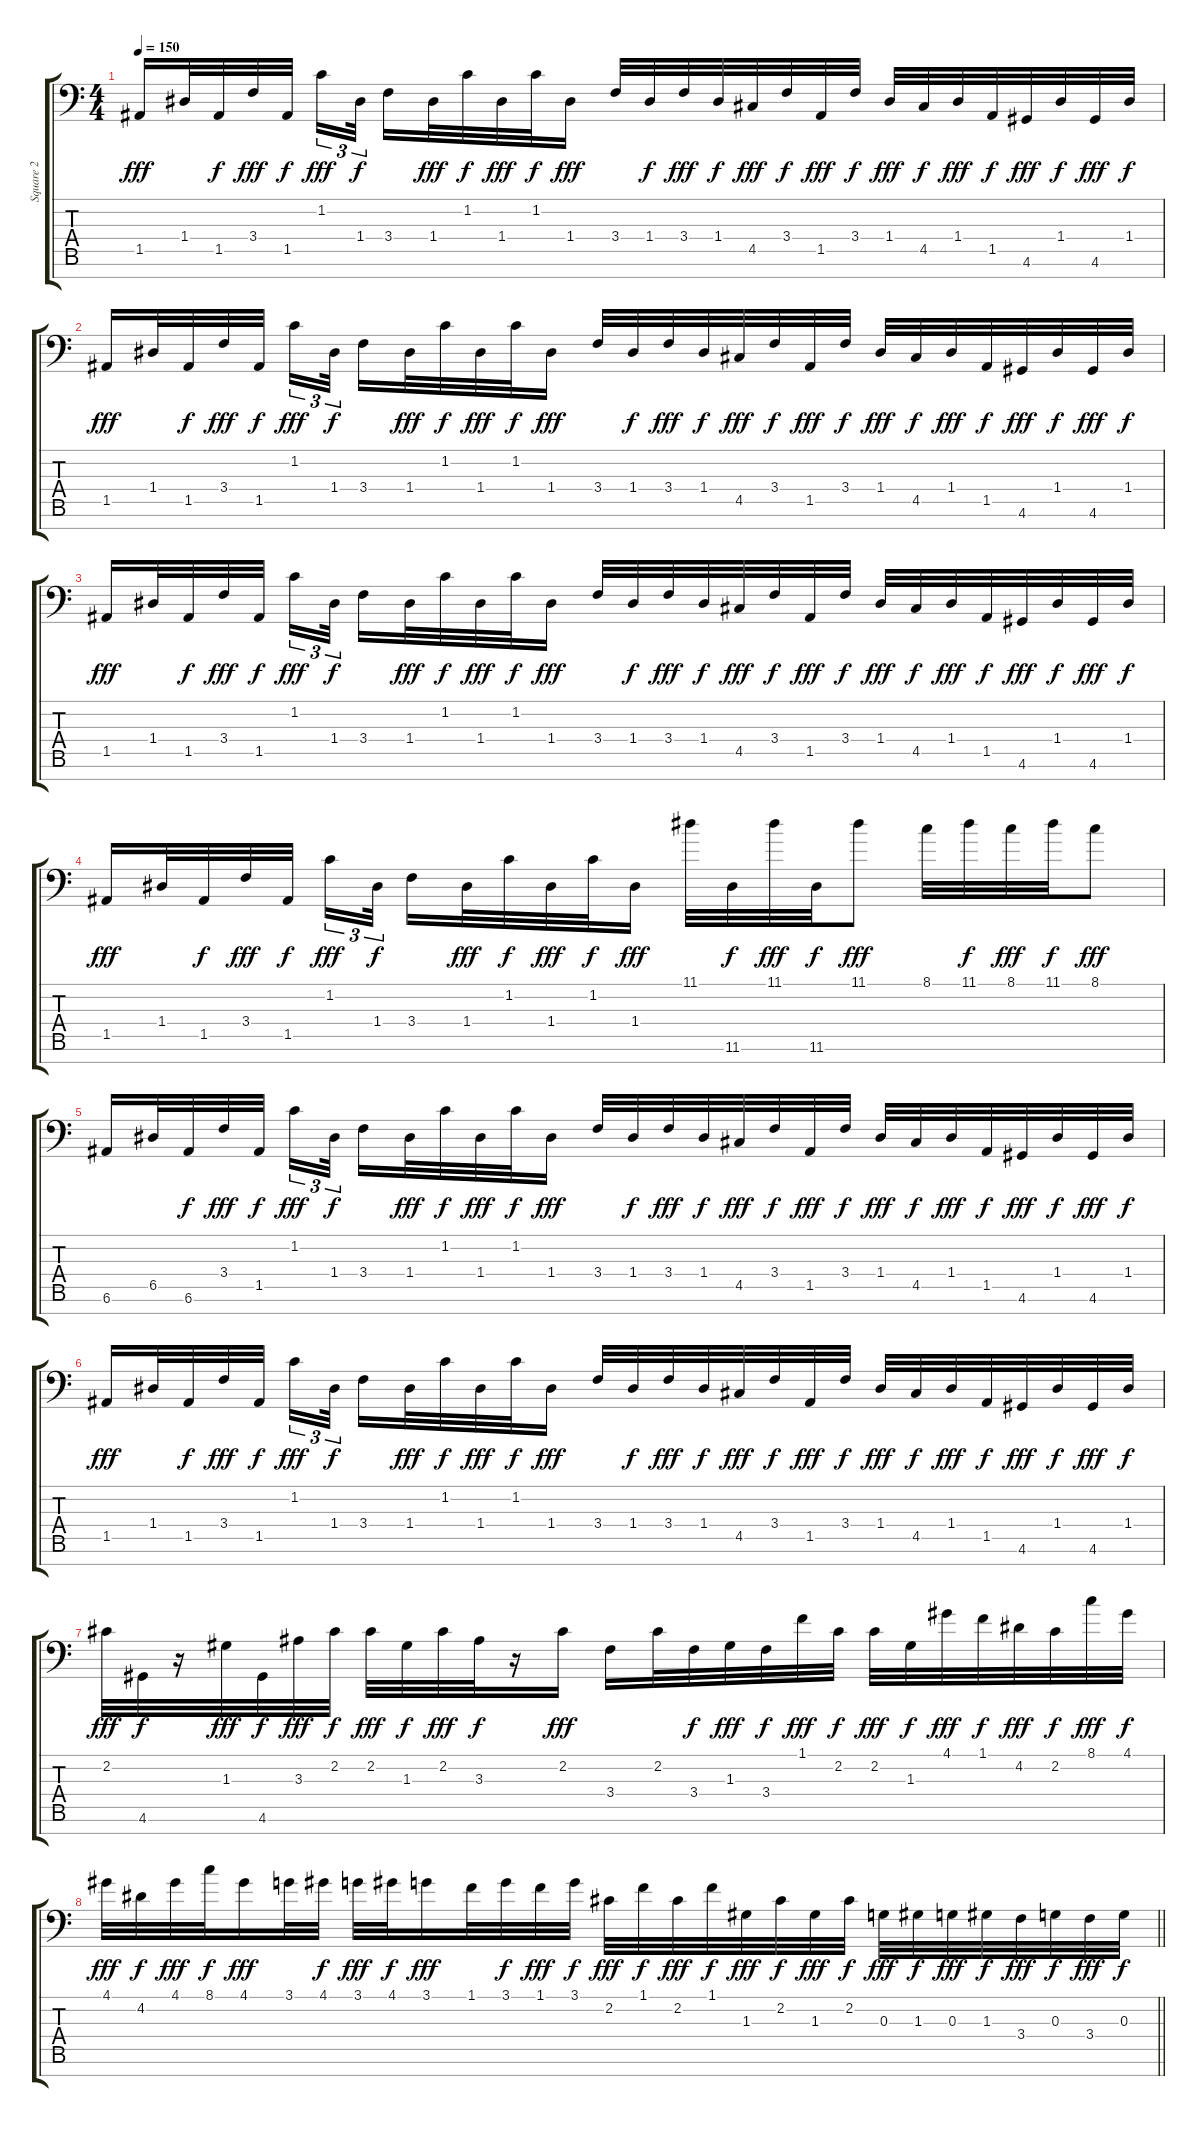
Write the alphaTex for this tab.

\track ("Square 2" "Square 2") {instrument lead1square}
\staff {score tabs}
\tuning (E4 B3 G3 D3 A2 E2 Bb1) {hide}
\ts (4 4)
\tempo 150
\clef f4
\ks c
1.5.16{dy fff} 1.4.32 1.5.32{dy f} 3.4.32{dy fff} 1.5.32{dy f beam splitsecondary} 1.2.16{tu (3 2) dy fff} 1.4.32{tu (3 2) dy f} 3.4.16 1.4.32{dy fff} 1.2.32{dy f} 1.4.32{dy fff} 1.2.32{dy f} 1.4.16{dy fff} 3.4.32 1.4.32{dy f} 3.4.32{dy fff} 1.4.32{dy f} 4.5.32{dy fff} 3.4.32{dy f} 1.5.32{dy fff} 3.4.32{dy f} 1.4.32{dy fff} 4.5.32{dy f} 1.4.32{dy fff} 1.5.32{dy f} 4.6.32{dy fff} 1.4.32{dy f} 4.6.32{dy fff} 1.4.32{dy f} |
1.5.16{dy fff} 1.4.32 1.5.32{dy f} 3.4.32{dy fff} 1.5.32{dy f beam splitsecondary} 1.2.16{tu (3 2) dy fff} 1.4.32{tu (3 2) dy f} 3.4.16 1.4.32{dy fff} 1.2.32{dy f} 1.4.32{dy fff} 1.2.32{dy f} 1.4.16{dy fff} 3.4.32 1.4.32{dy f} 3.4.32{dy fff} 1.4.32{dy f} 4.5.32{dy fff} 3.4.32{dy f} 1.5.32{dy fff} 3.4.32{dy f} 1.4.32{dy fff} 4.5.32{dy f} 1.4.32{dy fff} 1.5.32{dy f} 4.6.32{dy fff} 1.4.32{dy f} 4.6.32{dy fff} 1.4.32{dy f} |
1.5.16{dy fff} 1.4.32 1.5.32{dy f} 3.4.32{dy fff} 1.5.32{dy f beam splitsecondary} 1.2.16{tu (3 2) dy fff} 1.4.32{tu (3 2) dy f} 3.4.16 1.4.32{dy fff} 1.2.32{dy f} 1.4.32{dy fff} 1.2.32{dy f} 1.4.16{dy fff} 3.4.32 1.4.32{dy f} 3.4.32{dy fff} 1.4.32{dy f} 4.5.32{dy fff} 3.4.32{dy f} 1.5.32{dy fff} 3.4.32{dy f} 1.4.32{dy fff} 4.5.32{dy f} 1.4.32{dy fff} 1.5.32{dy f} 4.6.32{dy fff} 1.4.32{dy f} 4.6.32{dy fff} 1.4.32{dy f} |
1.5.16{dy fff} 1.4.32 1.5.32{dy f} 3.4.32{dy fff} 1.5.32{dy f beam splitsecondary} 1.2.16{tu (3 2) dy fff} 1.4.32{tu (3 2) dy f} 3.4.16 1.4.32{dy fff} 1.2.32{dy f} 1.4.32{dy fff} 1.2.32{dy f} 1.4.16{dy fff} 11.1.32 11.6.32{dy f} 11.1.32{dy fff} 11.6.32{dy f} 11.1.8{dy fff} 8.1.32 11.1.32{dy f} 8.1.32{dy fff} 11.1.32{dy f} 8.1.8{dy fff} |
6.6.16 6.5.32 6.6.32{dy f} 3.4.32{dy fff} 1.5.32{dy f beam splitsecondary} 1.2.16{tu (3 2) dy fff} 1.4.32{tu (3 2) dy f} 3.4.16 1.4.32{dy fff} 1.2.32{dy f} 1.4.32{dy fff} 1.2.32{dy f} 1.4.16{dy fff} 3.4.32 1.4.32{dy f} 3.4.32{dy fff} 1.4.32{dy f} 4.5.32{dy fff} 3.4.32{dy f} 1.5.32{dy fff} 3.4.32{dy f} 1.4.32{dy fff} 4.5.32{dy f} 1.4.32{dy fff} 1.5.32{dy f} 4.6.32{dy fff} 1.4.32{dy f} 4.6.32{dy fff} 1.4.32{dy f} |
1.5.16{dy fff} 1.4.32 1.5.32{dy f} 3.4.32{dy fff} 1.5.32{dy f beam splitsecondary} 1.2.16{tu (3 2) dy fff} 1.4.32{tu (3 2) dy f} 3.4.16 1.4.32{dy fff} 1.2.32{dy f} 1.4.32{dy fff} 1.2.32{dy f} 1.4.16{dy fff} 3.4.32 1.4.32{dy f} 3.4.32{dy fff} 1.4.32{dy f} 4.5.32{dy fff} 3.4.32{dy f} 1.5.32{dy fff} 3.4.32{dy f} 1.4.32{dy fff} 4.5.32{dy f} 1.4.32{dy fff} 1.5.32{dy f} 4.6.32{dy fff} 1.4.32{dy f} 4.6.32{dy fff} 1.4.32{dy f} |
2.2.32{dy fff} 4.6.32{dy f} r.16 1.3.32{dy fff} 4.6.32{dy f} 3.3.32{dy fff} 2.2.32{dy f} 2.2.32{dy fff} 1.3.32{dy f} 2.2.32{dy fff} 3.3.32{dy f} r.16 2.2.16{dy fff} 3.4.16 2.2.32 3.4.32{dy f} 1.3.32{dy fff} 3.4.32{dy f} 1.1.32{dy fff} 2.2.32{dy f} 2.2.32{dy fff} 1.3.32{dy f} 4.1.32{dy fff} 1.1.32{dy f} 4.2.32{dy fff} 2.2.32{dy f} 8.1.32{dy fff} 4.1.32{dy f} |
\barLineRight lightlight
4.1.32{dy fff} 4.2.32{dy f} 4.1.32{dy fff} 8.1.32{dy f} 4.1.16{dy fff} 3.1.32 4.1.32{dy f} 3.1.32{dy fff} 4.1.32{dy f} 3.1.16{dy fff} 1.1.32 3.1.32{dy f} 1.1.32{dy fff} 3.1.32{dy f} 2.2.32{dy fff} 1.1.32{dy f} 2.2.32{dy fff} 1.1.32{dy f} 1.3.32{dy fff} 2.2.32{dy f} 1.3.32{dy fff} 2.2.32{dy f} 0.3.32{dy fff} 1.3.32{dy f} 0.3.32{dy fff} 1.3.32{dy f} 3.4.32{dy fff} 0.3.32{dy f} 3.4.32{dy fff} 0.3.32{dy f}
